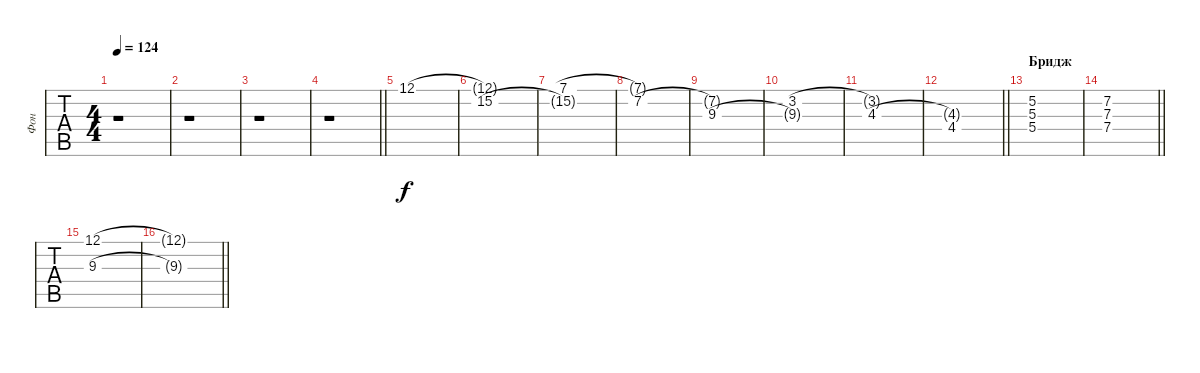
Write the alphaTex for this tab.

\track ("Фон" "Фон") {instrument synthstrings1}
\staff {tabs}
\tuning (E4 B3 G3 D3 A2 E2) {hide}
\ts (4 4)
\tempo 124
\clef g2
\ks c
r.1{dy f} |
r.1 |
r.1 |
\barLineRight lightlight
r.1 |
12.1.1 |
(12.1{t} 15.2).1 |
(7.1 15.2{t}).1 |
(7.1{t} 7.2).1 |
(7.2{t} 9.3).1 |
(3.2 9.3{t}).1 |
(3.2{t} 4.3).1 |
\barLineRight lightlight
(4.3{t} 4.4).1 |
\section ("" "Бридж")
(5.2 5.3 5.4).1 |
\barLineRight lightlight
(7.2 7.3 7.4).1 |
(12.1 9.3).1 |
\barLineRight lightlight
(12.1{t} 9.3{t}).1
